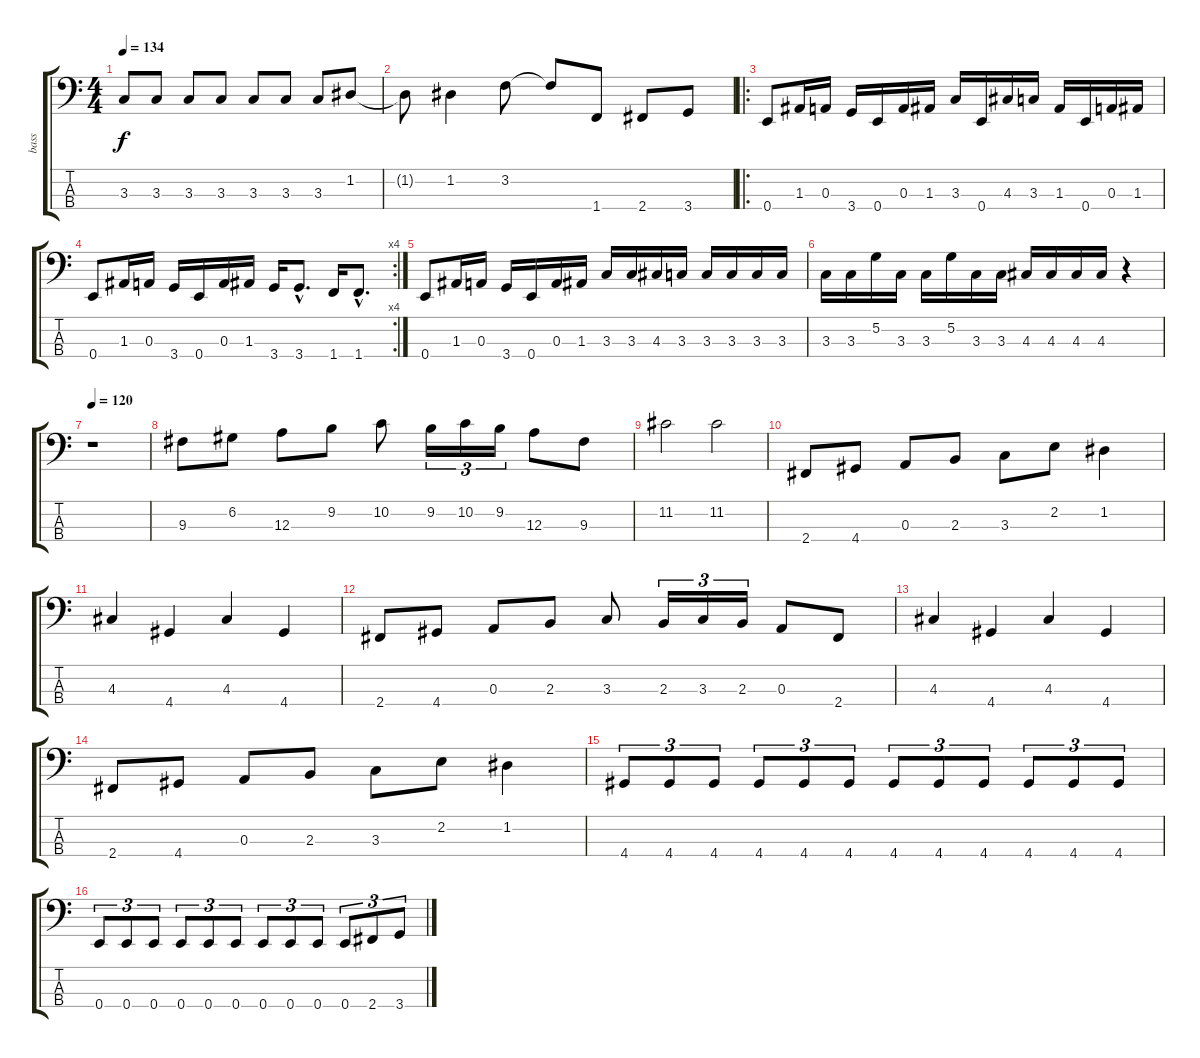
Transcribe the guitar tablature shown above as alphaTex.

\track ("bass" "bass") {instrument electricbasspick}
\staff {score tabs}
\tuning (G2 D2 A1 E1) {hide}
\ts (4 4)
\tempo 134
\clef f4
\ks c
3.3.8{dy f} 3.3.8 3.3.8 3.3.8 3.3.8 3.3.8 3.3.8 1.2.8 |
1.2{t}.8 1.2.4 3.2.8 3.2{t}.8 1.4.8 2.4.8 3.4.8 |
\ro
0.4.8 1.3.16 0.3.16 3.4.16 0.4.16 0.3.16 1.3.16 3.3.16 0.4.16 4.3.16 3.3.16 1.3.16 0.4.16 0.3.16 1.3.16 |
\rc 4
0.4.8 1.3.16 0.3.16 3.4.16 0.4.16 0.3.16 1.3.16 3.4.16 3.4{hac}.8{d} 1.4.16 1.4{hac}.8{d} |
0.4.8 1.3.16 0.3.16 3.4.16 0.4.16 0.3.16 1.3.16 3.3.16 3.3.16 4.3.16 3.3.16 3.3.16 3.3.16 3.3.16 3.3.16 |
3.3.16 3.3.16 5.2.16 3.3.16 3.3.16 5.2.16 3.3.16 3.3.16 4.3.16 4.3.16 4.3.16 4.3.16 r.4 |
\tempo 120
r.1 |
9.3.8 6.2.8 12.3.8 9.2.8 10.2.8 9.2.16{tu (3 2)} 10.2.16{tu (3 2)} 9.2.16{tu (3 2)} 12.3.8 9.3.8 |
11.2.2 11.2.2 |
2.4.8 4.4.8 0.3.8 2.3.8 3.3.8 2.2.8 1.2.4 |
4.3.4 4.4.4 4.3.4 4.4.4 |
2.4.8 4.4.8 0.3.8 2.3.8 3.3.8 2.3.16{tu (3 2)} 3.3.16{tu (3 2)} 2.3.16{tu (3 2)} 0.3.8 2.4.8 |
4.3.4 4.4.4 4.3.4 4.4.4 |
2.4.8 4.4.8 0.3.8 2.3.8 3.3.8 2.2.8 1.2.4 |
4.4.8{tu (3 2)} 4.4.8{tu (3 2)} 4.4.8{tu (3 2)} 4.4.8{tu (3 2)} 4.4.8{tu (3 2)} 4.4.8{tu (3 2)} 4.4.8{tu (3 2)} 4.4.8{tu (3 2)} 4.4.8{tu (3 2)} 4.4.8{tu (3 2)} 4.4.8{tu (3 2)} 4.4.8{tu (3 2)} |
0.4.8{tu (3 2)} 0.4.8{tu (3 2)} 0.4.8{tu (3 2)} 0.4.8{tu (3 2)} 0.4.8{tu (3 2)} 0.4.8{tu (3 2)} 0.4.8{tu (3 2)} 0.4.8{tu (3 2)} 0.4.8{tu (3 2)} 0.4.8{tu (3 2)} 2.4.8{tu (3 2)} 3.4.8{tu (3 2)}
